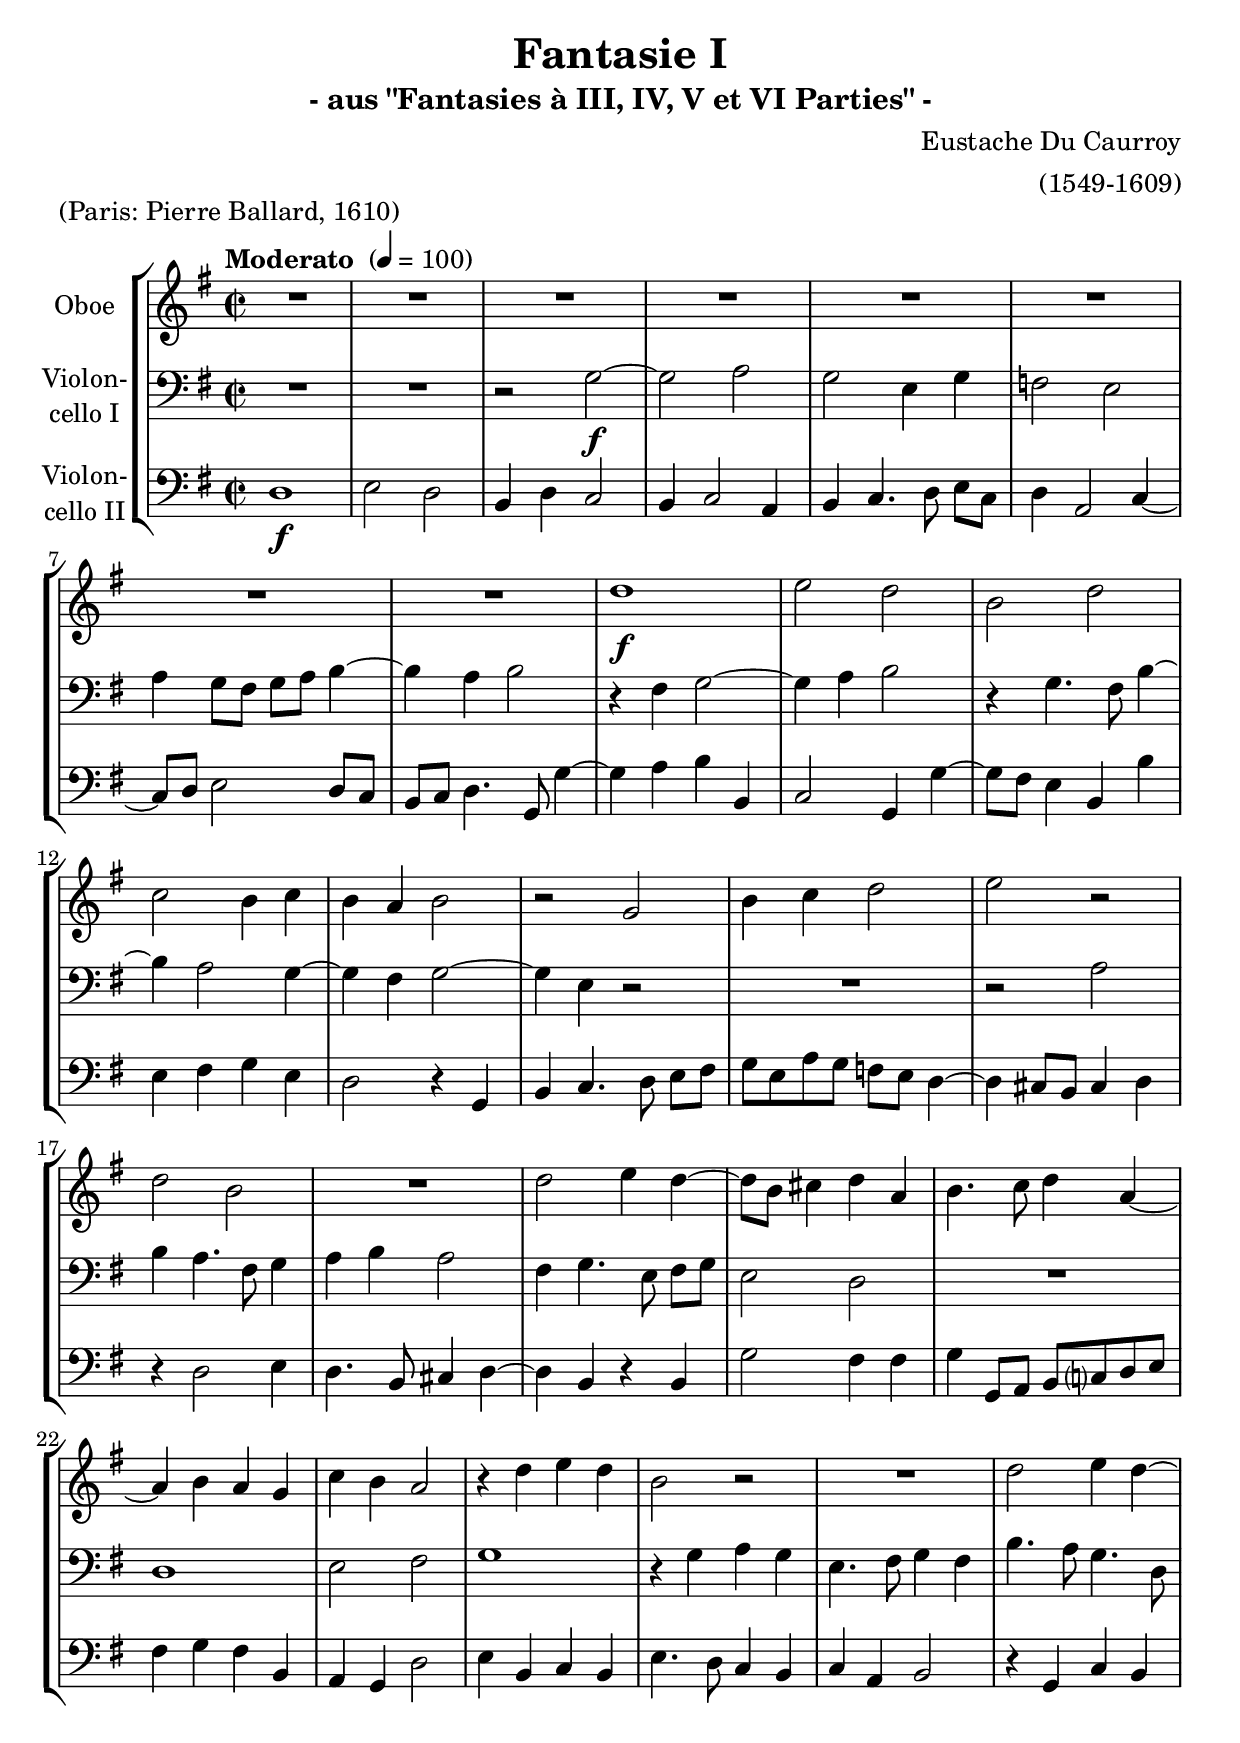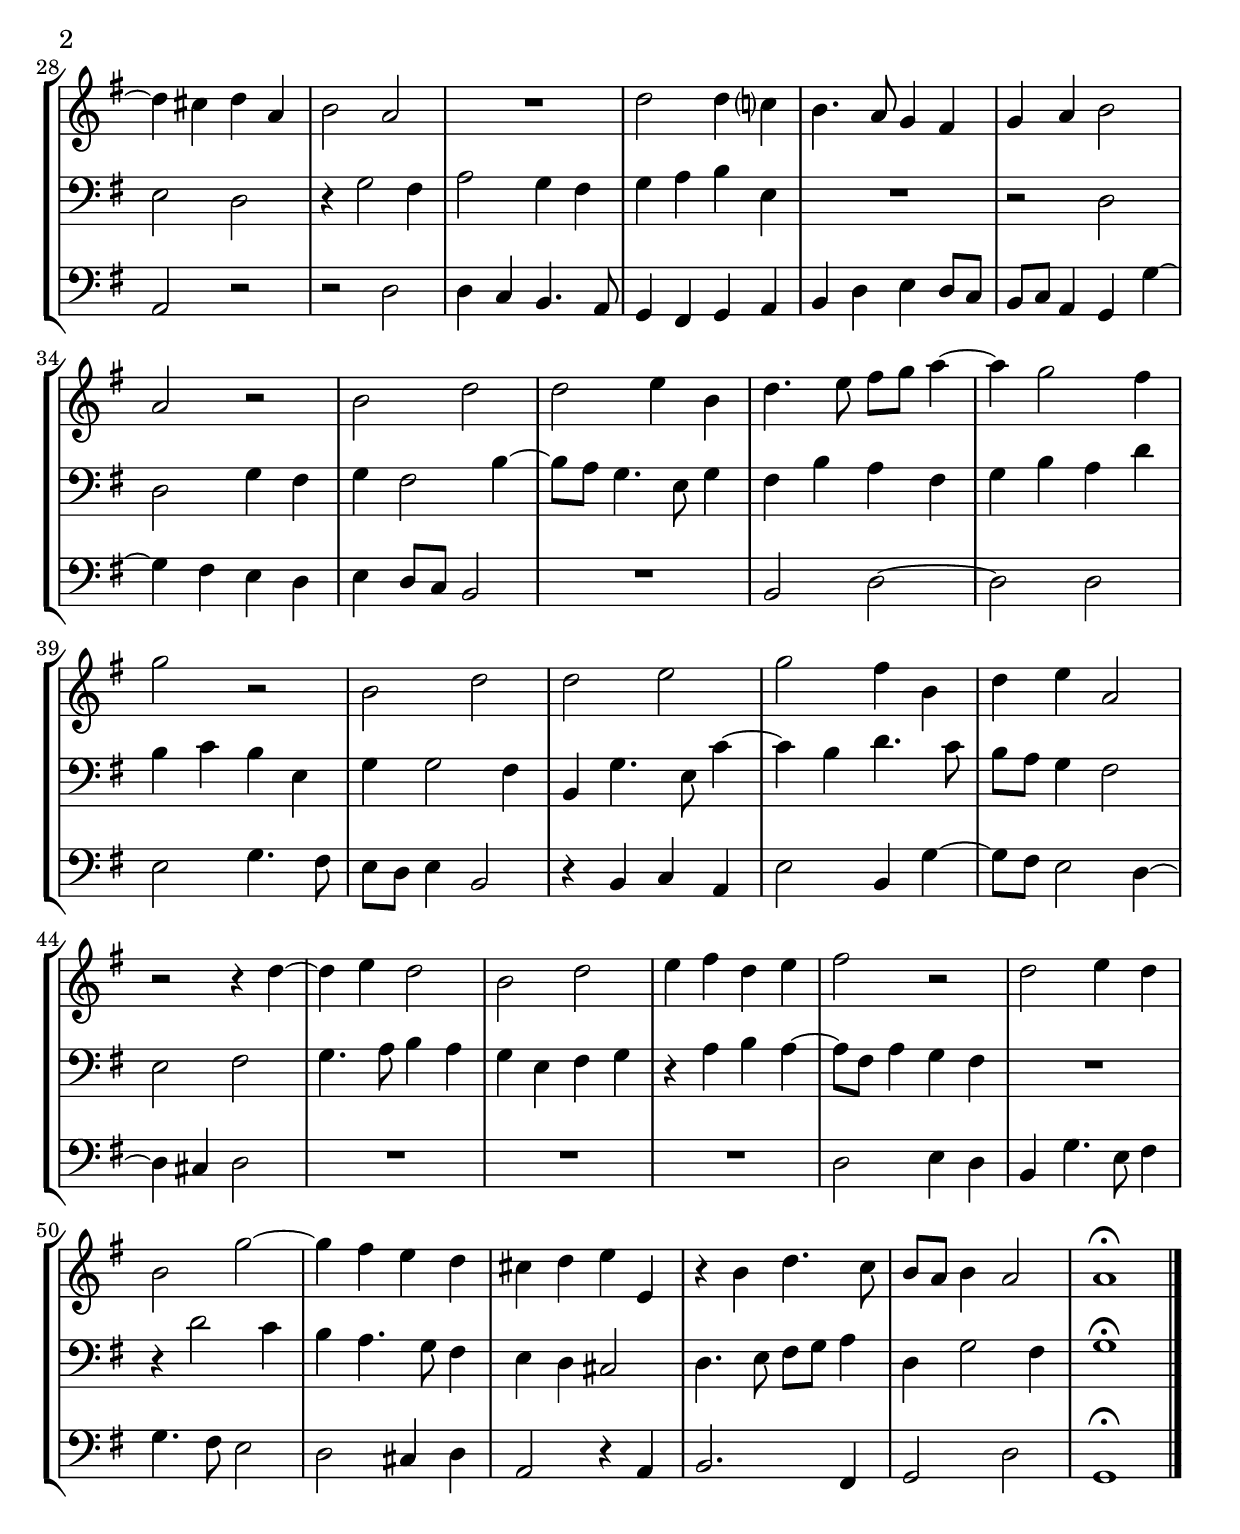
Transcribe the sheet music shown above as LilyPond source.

\version "2.14.2"
\include "deutsch.ly"

#(set-global-staff-size 22.75)

\header {
  title     = "Fantasie I"
  subtitle  = "- aus \"Fantasies à III, IV, V et VI Parties\" -"
  composer  = "Eustache Du Caurroy"
  arranger  = "(1549-1609)"
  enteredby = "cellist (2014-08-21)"
  piece     = "(Paris: Pierre Ballard, 1610)"
}

voiceconsts = {
 \key g \major
 \time 2/2
 \clef "bass"
% \numericTimeSignature
 \compressFullBarRests
 \tempo "Moderato " 4=100
}

mihi = "clarinet"
milo = "string ensemble 1"
miba = "harpsichord"

va = \relative c'' {
  \voiceconsts
  \clef "treble"

  R1*8
  d1\f
  e2 d

  h d
  c h4 c
  h a h2
  r g
  h4 c d2

  e r
  d h
  R1
  d2 e4 d~
  d8 h cis4 d a

  h4. c8 d4 a~
  a h a g
  c h a2
  r4 d e d
  h2 r
  R1

  d2 e4 d~
  d cis d a
  h2 a
  R1
  d2 d4 c?
  h4. a8 g4 fis

  g a h2
  a r
  h d
  d e4 h
  d4. e8 fis g a4~

  a g2 fis4
  g2 r
  h, d
  d e
  g fis4 h,
  d e a,2

  r r4 d~
  d e d2
  h d
  e4 fis d e
  fis2 r
  d e4 d

  h2 g'~
  g4 fis e d
  cis d e e,
  r h' d4. c8
  h a h4 a2
  a1\fermata \bar "|."
}

vb = \relative c' {
  \voiceconsts

  R1*2
  r2 g~\f
  g a
  g e4 g

  f2 e
  a4 g8 fis g a h4~
  h a h2
  r4 fis g2~
  g4 a h2

  r4 g4. fis8 h4~
  h a2 g4~
  g fis g2~
  g4 e r2
  R1

  r2 a
  h4 a4. fis8 g4
  a h a2
  fis4 g4. e8 fis[ g]
  e2 d

  R1
  d1
  e2 fis
  g1
  r4 g a g
  e4. fis8 g4 fis

  h4. a8 g4. d8
  e2 d
  r4 g2 fis4
  a2 g4 fis
  g a h e,
  R1

  r2 d
  d g4 fis
  g fis2 h4~
  h8 a g4. e8 g4
  fis h a fis

  g h a d
  h c h e,
  g g2 fis4
  h, g'4. e8 c'4~
  c h d4. c8
  h a g4 fis2

  e fis
  g4. a8 h4 a
  g e fis g
  r a h a~
  a8 fis a4 g fis
  R1

  r4 d'2 c4
  h a4. g8 fis4
  e d cis2
  d4. e8 fis g a4
  d, g2 fis4
  g1\fermata \bar "|."
}

vc = \relative c {
  \voiceconsts

  d1\f
  e2 d
  h4 d c2
  h4 c2 a4
  h c4. d8 e[ c]

  d4 a2 c4~
  c8 d e2 d8 c
  h c d4. g,8 g'4~
  g a h h,
  c2 g4 g'~

  g8 fis e4 h h'
  e, fis g e
  d2 r4 g,
  h c4. d8 e[ fis]
  g e a g f e d4~

  d cis8 h cis4 d
  r d2 e4
  d4. h8 cis4 d~
  d h r h
  g'2 fis4 fis

  g g,8 a h c? d e
  fis4 g fis h,
  a g d'2
  e4 h c h
  e4. d8 c4 h
  c a h2

  r4 g c h
  a2 r
  r d
  d4 c h4. a8
  g4 fis g a
  h d e d8 c

  h c a4 g g'~
  g fis e d
  e d8 c h2
  R1
  h2 d~

  d d
  e g4. fis8
  e d e4 h2
  r4 h c a
  e'2 h4 g'~
  g8 fis e2 d4~

  d cis d2
  R1*3
  d2 e4 d
  h g'4. e8 fis4

  g4. fis8 e2
  d cis4 d
  a2 r4 a
  h2. fis4
  g2 d'
  g,1\fermata \bar "|."
}


music = \new StaffGroup <<
      \new Staff {
	\set Staff.midiInstrument = \mihi
	\set Staff.instrumentName = \markup \center-column { "Oboe" }
	\transpose g g { \va }
      }

      \new Staff {
	\set Staff.midiInstrument = \milo
	\set Staff.instrumentName = \markup \center-column { "Violon-" "cello I" }
	\transpose g g { \vb }
      }

      \new Staff {
	\set Staff.midiInstrument = \miba
	\set Staff.instrumentName = \markup \center-column { "Violon-" "cello II" }
	\transpose g g { \vc }
      }
>>

\book {
  \score {
    \music
    \layout {}
  }

  \score {
    \unfoldRepeats \music

    \midi {
      \context {
        \Score
      }
    }
  }
}
